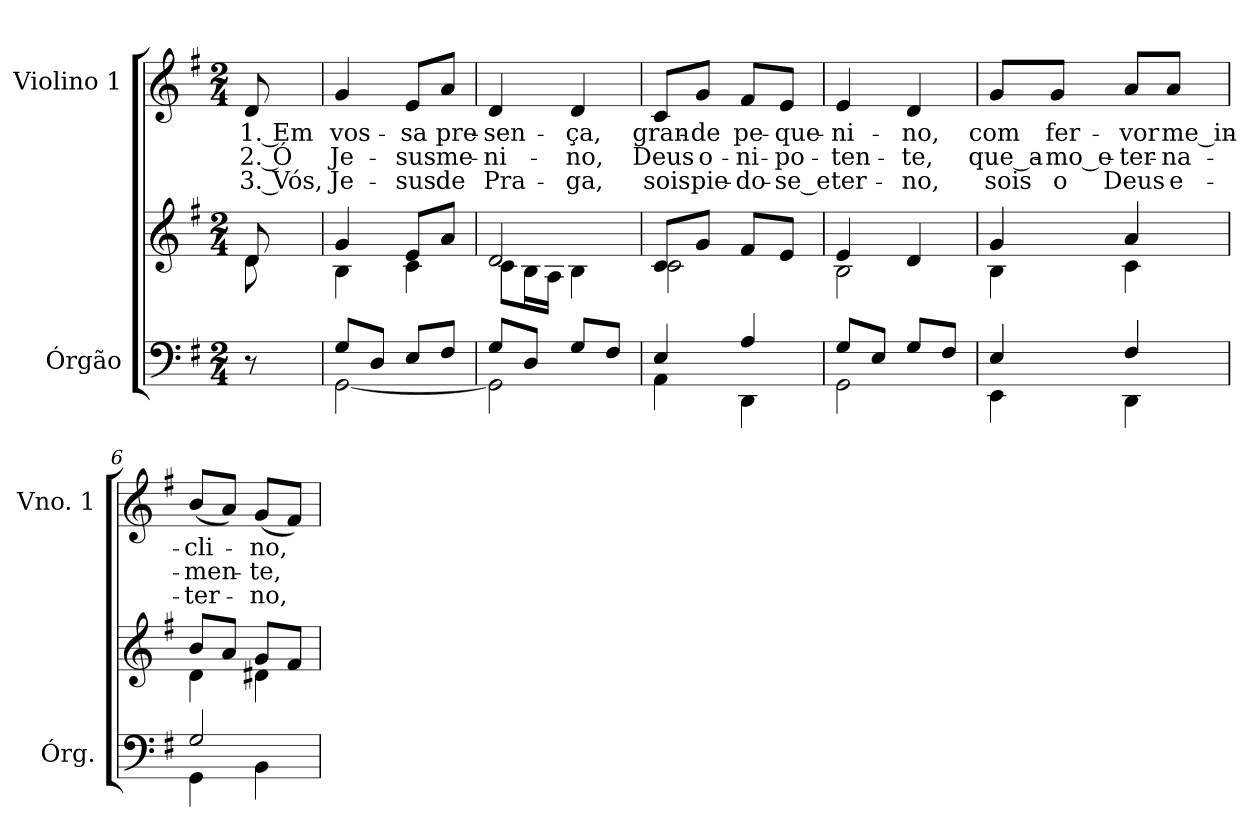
**kern	**kern	**kern	**text	**text	**text
*part2	*part2	*part1	*part1	*part1	*part1
*staff3	*staff2	*staff1	*staff1	*staff1	*staff1
*I"Órgão	*	*I"Violino 1	*	*	*
*I'Órg.	*	*I'Vno. 1	*	*	*
!!LO:PB:g=z
*clefF4	*clefG2	*clefG2	*	*	*
*k[f#]	*k[f#]	*k[f#]	*	*	*
*G:	*G:	*G:	*	*	*
*M2/4	*M2/4	*M2/4	*	*	*
*MM58	*MM58	*MM58	*	*	*
=	=	=	=	=	=
*	*^	*	*	*	*
!	!	!	!	!LO:LY:b:color=#000000	!LO:LY:b:color=#000000	!LO:LY:b:color=#000000
8r	8di/	8di\	8di/	1. Em	2. Ó	3. Vós,
=1	=1	=1	=1	=1	=1	=1
*^	*	*	*	*	*	*
!	!	!	!	!	!LO:LY:b:color=#000000	!LO:LY:b:color=#000000	!LO:LY:b:color=#000000
8Gi/L	[<2GGi\	4gi/	4Bi\	4gi/	vos-	Je-	Je-
8Di/J	.	.	.	.	.	.	.
!	!	!	!	!	!LO:LY:b:color=#000000	!LO:LY:b:color=#000000	!LO:LY:b:color=#000000
8Ei/L	.	8ei/L	4ci\	8ei/L	-sa	-sus	-sus
!	!	!	!	!	!LO:LY:b:color=#000000	!LO:LY:b:color=#000000	!LO:LY:b:color=#000000
8F#i/J	.	8ai/J	.	8ai/J	pre-	me-	de
=2	=2	=2	=2	=2	=2	=2	=2
!	!	!	!	!	!LO:LY:b:color=#000000	!LO:LY:b:color=#000000	!LO:LY:b:color=#000000
8Gi/L	2GGi\]	2di/	8ci\L	4di/	-sen-	-ni-	Pra-
8Di/J	.	.	16Bi\L	.	.	.	.
.	.	.	16Ai\JJ	.	.	.	.
!	!	!	!	!	!LO:LY:b:color=#000000	!LO:LY:b:color=#000000	!LO:LY:b:color=#000000
8Gi/L	.	.	4Bi\	4di/	-ça,	-no,	-ga,
8F#i/J	.	.	.	.	.	.	.
=3	=3	=3	=3	=3	=3	=3	=3
!	!	!	!	!	!LO:LY:b:color=#000000	!LO:LY:b:color=#000000	!LO:LY:b:color=#000000
4Ei/	4AAi\	8ci/L	2ci\	8ci/L	gran-	Deus	sois
!	!	!	!	!	!LO:LY:b:color=#000000	!LO:LY:b:color=#000000	!LO:LY:b:color=#000000
.	.	8gi/J	.	8gi/J	-de	o-	pie-
!	!	!	!	!	!LO:LY:b:color=#000000	!LO:LY:b:color=#000000	!LO:LY:b:color=#000000
4Ai/	4DDi\	8f#i/L	.	8f#i/L	pe-	-ni-	-do-
!	!	!	!	!	!LO:LY:b:color=#000000	!LO:LY:b:color=#000000	!LO:LY:b:color=#000000
.	.	8ei/J	.	8ei/J	-que-	-po-	-se_e
=4	=4	=4	=4	=4	=4	=4	=4
!	!	!	!	!	!LO:LY:b:color=#000000	!LO:LY:b:color=#000000	!LO:LY:b:color=#000000
8Gi/L	2GGi\	4ei/	2Bi\	4ei/	-ni-	-ten-	ter-
8Ei/J	.	.	.	.	.	.	.
!	!	!	!	!	!LO:LY:b:color=#000000	!LO:LY:b:color=#000000	!LO:LY:b:color=#000000
8Gi/L	.	4di/	.	4di/	-no,	-te,	-no,
8F#i/J	.	.	.	.	.	.	.
=5	=5	=5	=5	=5	=5	=5	=5
!	!	!	!	!	!LO:LY:b:color=#000000	!LO:LY:b:color=#000000	!LO:LY:b:color=#000000
4Ei/	4EEi\	4gi/	4Bi\	8gi/L	com	que_a-	sois
!	!	!	!	!	!LO:LY:b:color=#000000	!LO:LY:b:color=#000000	!LO:LY:b:color=#000000
.	.	.	.	8gi/J	fer-	-mo_e-	o
!	!	!	!	!	!LO:LY:b:color=#000000	!LO:LY:b:color=#000000	!LO:LY:b:color=#000000
4F#i/	4DDi\	4ai/	4ci\	8ai/L	-vor	-ter-	Deus
!	!	!	!	!	!LO:LY:b:color=#000000	!LO:LY:b:color=#000000	!LO:LY:b:color=#000000
.	.	.	.	8ai/J	me_in-	-na-	e-
=6	=6	=6	=6	=6	=6	=6	=6
!	!	!	!	!	!LO:LY:b:color=#000000	!LO:LY:b:color=#000000	!LO:LY:b:color=#000000
2Gi/	4GGi\	8bi/L	4di\	(8bi/L	-cli-	-men-	-ter-
.	.	8ai/J	.	8ai/J)	.	.	.
!	!	!	!	!	!LO:LY:b:color=#000000	!LO:LY:b:color=#000000	!LO:LY:b:color=#000000
.	4BBi\	8gi/L	4d#Xi\	(8gi/L	-no,	-te,	-no,
.	.	8f#i/J	.	8f#i/J)	.	.	.
*v	*v	*	*	*	*	*	*
*	*v	*v	*	*	*	*
=	=	=	=	=	=
*-	*-	*-	*-	*-	*-
